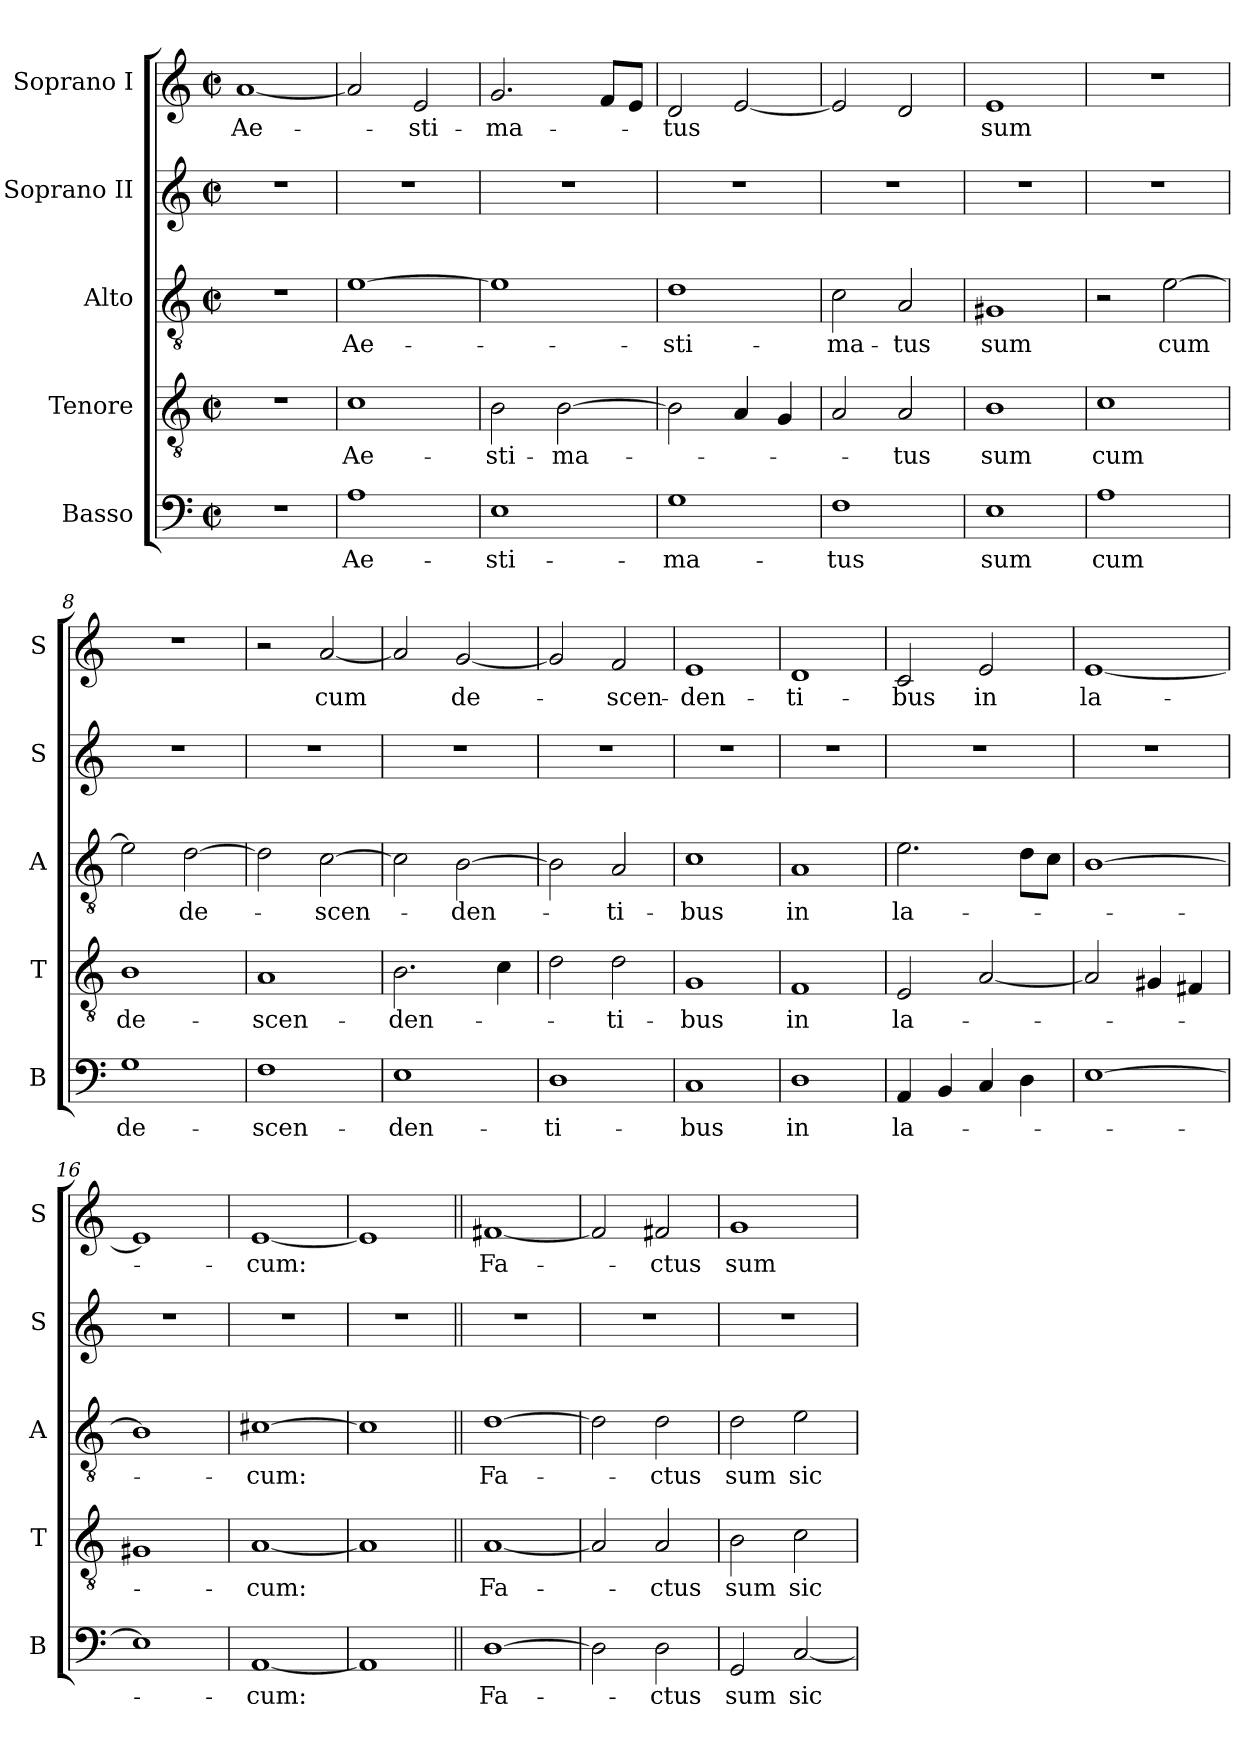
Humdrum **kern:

**kern	**text	**kern	**text	**kern	**text	**kern	**kern	**text
*part5	*part5	*part4	*part4	*part3	*part3	*part2	*part1	*part1
*staff5	*staff5	*staff4	*staff4	*staff3	*staff3	*staff2	*staff1	*staff1
*I"Basso	*	*I"Tenore	*	*I"Alto	*	*I"Soprano II	*I"Soprano I	*
*I'B	*	*I'T	*	*I'A	*	*I'S	*I'S	*
*clefF4	*	*clefGv2	*	*clefGv2	*	*clefG2	*clefG2	*
*k[]	*	*k[]	*	*k[]	*	*k[]	*k[]	*
*M2/2	*	*M2/2	*	*M2/2	*	*M2/2	*M2/2	*
*met(c|)	*	*met(c|)	*	*met(c|)	*	*met(c|)	*met(c|)	*
=1	=1	=1	=1	=1	=1	=1	=1	=1
1r	.	1r	.	1r	.	1r	[1a	Ae-
=2	=2	=2	=2	=2	=2	=2	=2	=2
1A	Ae-	1c	Ae-	[1e	Ae-	1r	2a/]	.
.	.	.	.	.	.	.	2e/	-sti-
=3	=3	=3	=3	=3	=3	=3	=3	=3
1E	-sti-	2B\	-sti-	1e]	.	1r	2.g/	-ma-
.	.	[2B\	-ma-	.	.	.	.	.
.	.	.	.	.	.	.	8f/L	.
.	.	.	.	.	.	.	8e/J	.
=4	=4	=4	=4	=4	=4	=4	=4	=4
1G	-ma-	2B\]	.	1d	-sti-	1r	2d/	-tus
.	.	4A/	.	.	.	.	[2e/	.
.	.	4G/	.	.	.	.	.	.
=5	=5	=5	=5	=5	=5	=5	=5	=5
1F	-tus	2A/	.	2c\	-ma-	1r	2e/]	.
.	.	2A/	-tus	2A/	-tus	.	2d/	.
=6	=6	=6	=6	=6	=6	=6	=6	=6
1E	sum	1B	sum	1G#X	sum	1r	1e	sum
=7	=7	=7	=7	=7	=7	=7	=7	=7
1A	cum	1c	cum	2r	.	1r	1r	.
.	.	.	.	[2e\	cum	.	.	.
=8	=8	=8	=8	=8	=8	=8	=8	=8
1G	de-	1B	de-	2e\]	.	1r	1r	.
.	.	.	.	[2d\	de-	.	.	.
=9	=9	=9	=9	=9	=9	=9	=9	=9
1F	-scen-	1A	-scen-	2d\]	.	1r	2r	.
.	.	.	.	[2c\	-scen-	.	[2a/	cum
=10	=10	=10	=10	=10	=10	=10	=10	=10
1E	-den-	2.B\	-den-	2c\]	.	1r	2a/]	.
.	.	.	.	[2B\	-den-	.	[2g/	de-
.	.	4c\	.	.	.	.	.	.
=11	=11	=11	=11	=11	=11	=11	=11	=11
1D	-ti-	2d\	.	2B\]	.	1r	2g/]	.
.	.	2d\	-ti-	2A/	-ti-	.	2f/	-scen-
=12	=12	=12	=12	=12	=12	=12	=12	=12
1C	-bus	1G	-bus	1c	-bus	1r	1e	-den-
=13	=13	=13	=13	=13	=13	=13	=13	=13
1D	in	1F	in	1A	in	1r	1d	-ti-
=14	=14	=14	=14	=14	=14	=14	=14	=14
4AA/	la-	2E/	la-	2.e\	la-	1r	2c/	-bus
4BB/	.	.	.	.	.	.	.	.
4C/	.	[2A/	.	.	.	.	2e/	in
4D\	.	.	.	8d\L	.	.	.	.
.	.	.	.	8c\J	.	.	.	.
=15	=15	=15	=15	=15	=15	=15	=15	=15
[1E	.	2A/]	.	[1B	.	1r	[1e	la-
.	.	4G#X/	.	.	.	.	.	.
.	.	4F#X/	.	.	.	.	.	.
=16	=16	=16	=16	=16	=16	=16	=16	=16
1E]	.	1G#X	.	1B]	.	1r	1e]	.
=17	=17	=17	=17	=17	=17	=17	=17	=17
[1AA	-cum:	[1A	-cum:	[1c#X	-cum:	1r	[1e	-cum:
=18	=18	=18	=18	=18	=18	=18	=18	=18
1AA]	.	1A]	.	1c#]	.	1r	1e]	.
=19||	=19||	=19||	=19||	=19||	=19||	=19||	=19||	=19||
[1D	Fa-	[1A	Fa-	[1d	Fa-	1r	[1f#X	Fa-
=20	=20	=20	=20	=20	=20	=20	=20	=20
2D\]	.	2A/]	.	2d\]	.	1r	2f#/]	.
2D\	-ctus	2A/	-ctus	2d\	-ctus	.	2f#X/	-ctus
=21	=21	=21	=21	=21	=21	=21	=21	=21
2GG/	sum	2B\	sum	2d\	sum	1r	1g	sum
[2C/	sic-	2c\	sic-	2e\	sic-	.	.	.
=	=	=	=	=	=	=	=	=
*-	*-	*-	*-	*-	*-	*-	*-	*-
